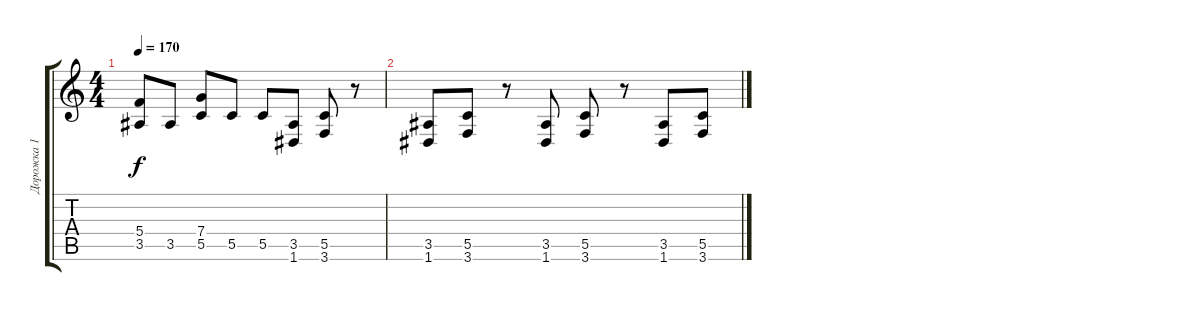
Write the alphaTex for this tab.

\track ("Дорожка 1" "Дорожка 1") {instrument distortionguitar}
\staff {score tabs}
\tuning (D4 A3 F3 C3 G2 D2) {hide}
\ts (4 4)
\tempo 170
\clef g2
\ks c
(5.4 3.5).8{dy f} 3.5.8 (7.4 5.5).8 5.5.8 5.5.8 (3.5 1.6).8 (5.5 3.6).8 r.8 |
(3.5 1.6).8 (5.5 3.6).8 r.8 (3.5 1.6).8 (5.5 3.6).8 r.8 (3.5 1.6).8 (5.5 3.6).8
